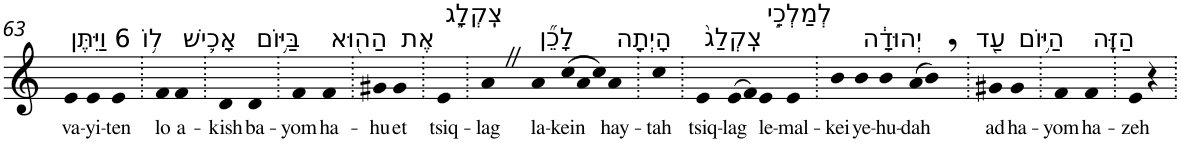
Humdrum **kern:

**kern	**text
*part1	*part1
*staff1	*staff1
*I"Piano	*
*I'Pno	*
!!LO:PB:g=z
*clefG2	*
*k[]	*
=63	=63
!LO:TX:a:t=6 וַיִּתֶּן	!
!	!LO:LY:b
4e	va-
!	!LO:LY:b
4e	-yi-
!	!LO:LY:b
4e	-ten
=64.	=64.
!LO:TX:a:t=ל֥וֹ	!
!	!LO:LY:b
4f	lo
!LO:TX:a:t=אָכִ֛ישׁ	!
!	!LO:LY:b
4f	a-
=65.	=65.
!	!LO:LY:b
4d	-kish
!LO:TX:a:t=בַּיּ֥וֹם	!
!	!LO:LY:b
4d	ba-
=66.	=66.
!	!LO:LY:b
4f	-yom
!LO:TX:a:t=הַה֖וּא	!
!	!LO:LY:b
4f	ha-
=67.	=67.
!	!LO:LY:b
4g#X	-hu
!LO:TX:a:t=אֶת	!
!	!LO:LY:b
4g#	et
=68.	=68.
!LO:TX:a:t=צִֽקְלָ֑ג	!
!	!LO:LY:b
4e	tsiq-
=69.	=69.
!	!LO:LY:b
4aZ	-lag
!LO:TX:a:t=לָכֵ֞ן	!
!	!LO:LY:b
4a	la-
*Xtuplet	*
!	!LO:LY:b
(>12cc	-kein
12a	.
12cc)	.
!LO:TX:a:t=הָיְתָ֤ה	!
!	!LO:LY:b
4a	hay-
=70.	=70.
!	!LO:LY:b
4cc	-tah
=71.	=71.
!LO:TX:a:t=צִֽקְלַג֙	!
!	!LO:LY:b
4e	tsiq-
!	!LO:LY:b
(>8e	-lag
8f)	.
!LO:TX:a:t=לְמַלְכֵ֣י	!
!	!LO:LY:b
4e	le-
!	!LO:LY:b
4e	-mal-
=72.	=72.
!	!LO:LY:b
4b	-kei
!LO:TX:a:t=יְהוּדָ֔ה	!
!	!LO:LY:b
4b	ye-
!	!LO:LY:b
4b	-hu-
!	!LO:LY:b
(>8a	-dah
8b,)	.
=73.	=73.
!LO:TX:a:t=עַ֖ד	!
!	!LO:LY:b
4g#X	ad
!LO:TX:a:t=הַיּ֥וֹם	!
!	!LO:LY:b
4g#	ha-
=74.	=74.
!	!LO:LY:b
4f	-yom
!LO:TX:a:t=הַזֶּֽה	!
!	!LO:LY:b
4f	ha-
=75.	=75.
!	!LO:LY:b
4e	-zeh
4r	.
=.	=.
*-	*-
